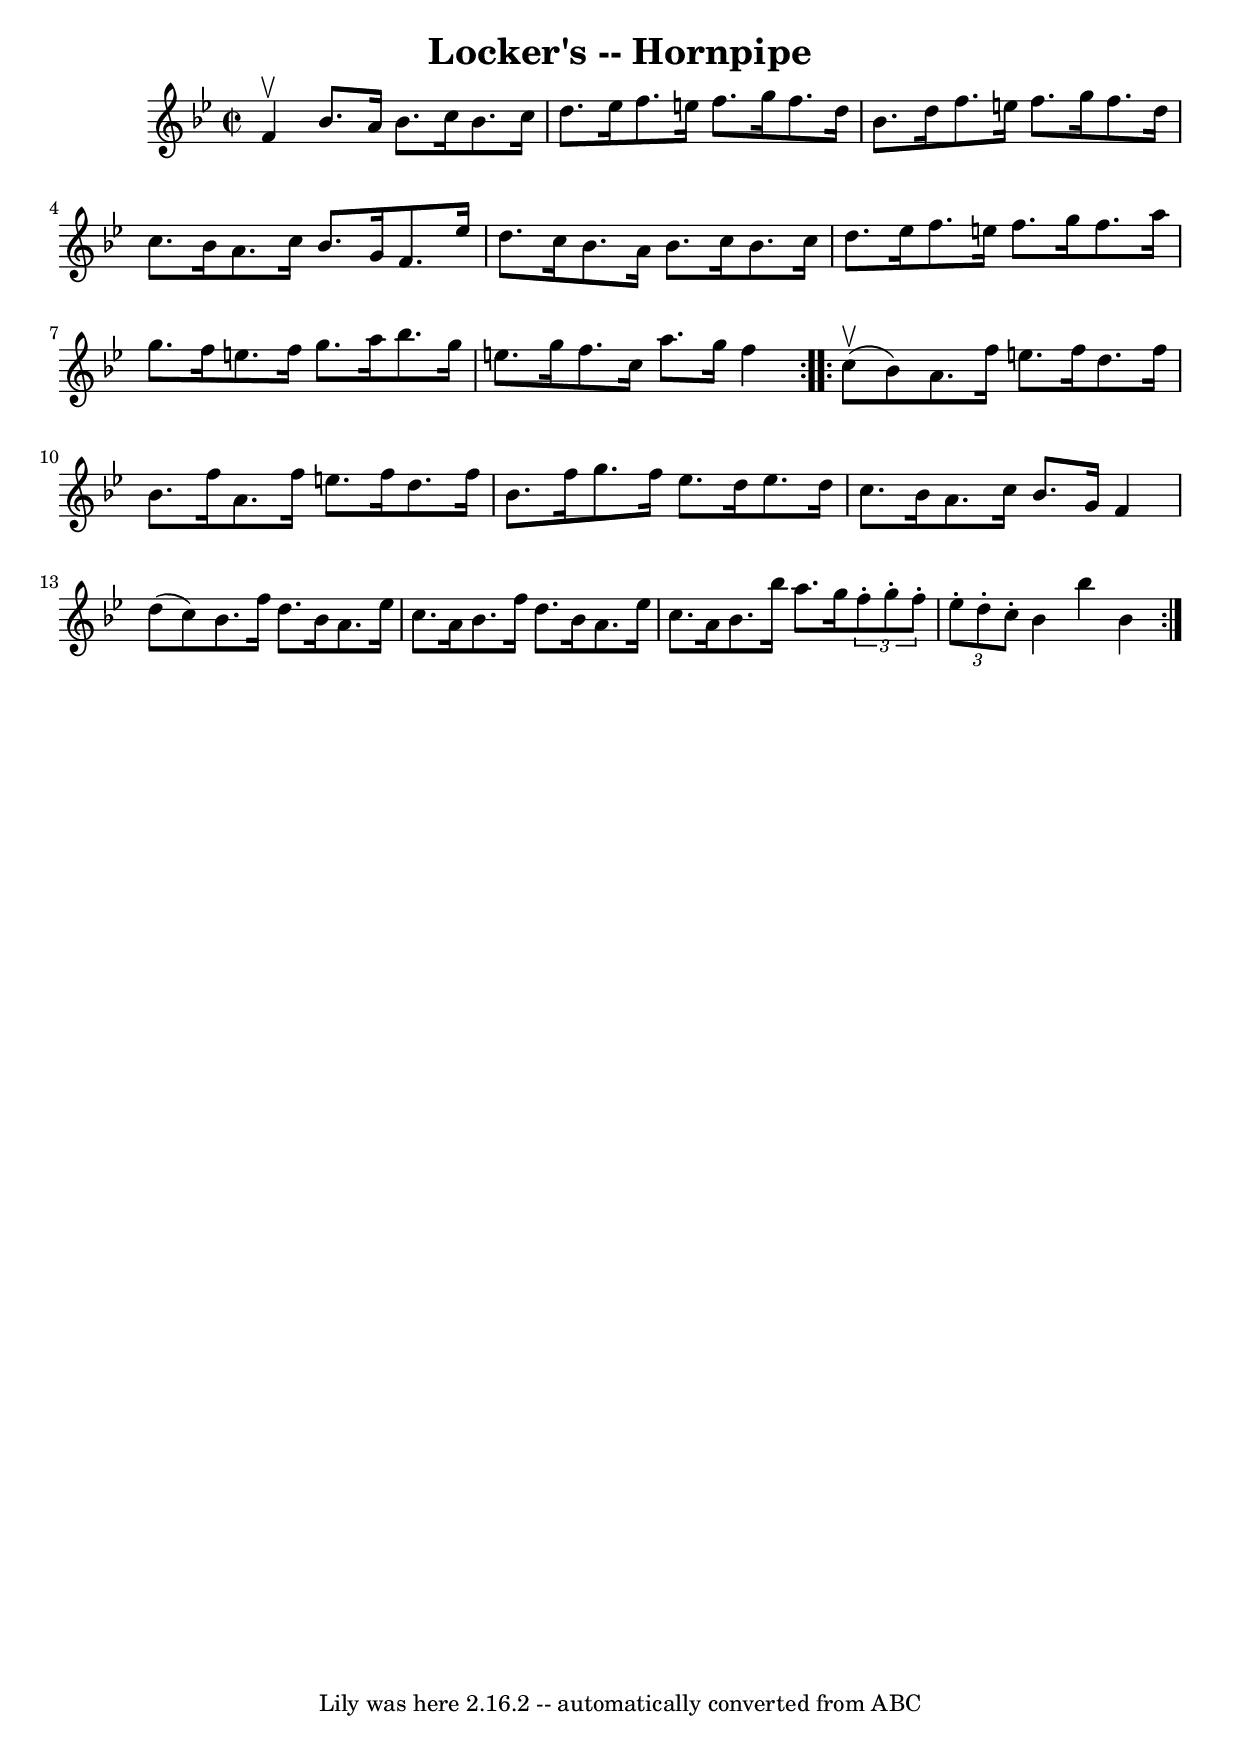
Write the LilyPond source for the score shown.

\version "2.7.40"
\include "Mammoth.ily"
\header {
	%% book = "Cole's 1000 Fiddle Tunes"
	crossRefNumber = "1"
	footnotes = ""
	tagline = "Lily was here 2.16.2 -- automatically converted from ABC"
	title = "Locker's -- Hornpipe"
}
voicedefault =  {


\repeat volta 2 {
\override Staff.TimeSignature #'style = #'C
 \time 2/2 \key bes \major f'4^\upbow |
 bes'8. a'16 bes'8.    
c''16 bes'8. c''16 d''8. ees''16  |
 f''8. e''16    
f''8. g''16 f''8. d''16 bes'8. d''16  |
 f''8.    
e''16 f''8. g''16 f''8. d''16 c''8. bes'16  |
 a'8.   
 c''16 bes'8. g'16 f'8. ees''16 d''8. c''16  |
     
|
 bes'8. a'16 bes'8. c''16 bes'8. c''16 d''8.    
ees''16  |
 f''8. e''16 f''8. g''16 f''8. a''16 g''8. 
 f''16  |
 e''8. f''16 g''8. a''16 bes''8. g''16    
e''8. g''16  |
 f''8. c''16 a''8. g''16 f''4  }     
\repeat volta 2 { c''8 (^\upbow bes'8) |
 a'8. f''16    
e''8. f''16 d''8. f''16 bes'8. f''16  |
 a'8. f''16 
 e''8. f''16 d''8. f''16 bes'8. f''16  |
 g''8.    
f''16 ees''8. d''16 ees''8. d''16 c''8. bes'16  |
   
a'8. c''16 bes'8. g'16 f'4 d''8 (c''8) |
 bes'8. 
 f''16 d''8. bes'16 a'8. ees''16 c''8. a'16  |
   
bes'8. f''16 d''8. bes'16 a'8. ees''16 c''8. a'16  
|
 bes'8. bes''16 a''8. g''16    \times 2/3 { f''8 -.   
g''8 -. f''8 -. }   \times 2/3 { ees''8 -. d''8 -. c''8 -. } |
   
bes'4 bes''4 bes'4  }   
}

\score{
    <<

	\context Staff="default"
	{
	    \voicedefault 
	}

    >>
	\layout {
	}
	\midi {}
}
